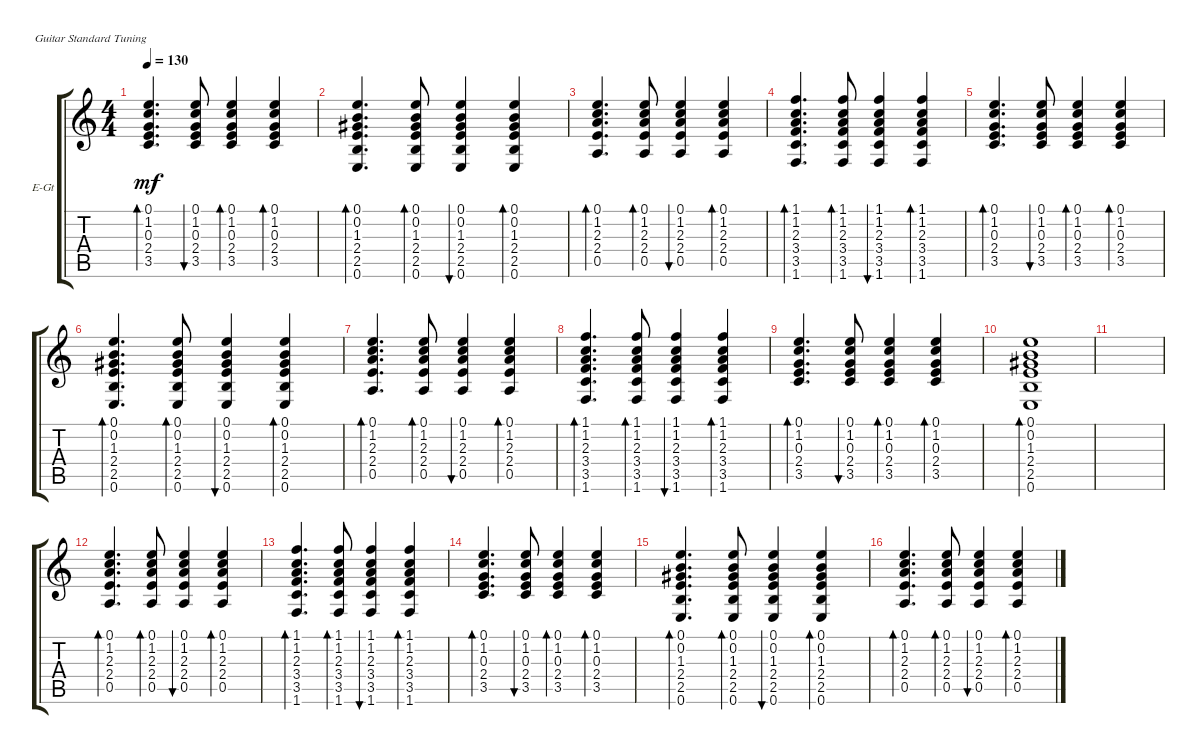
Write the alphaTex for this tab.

\defaultSystemsLayout 4
\bracketExtendMode groupsimilarinstruments
\firstSystemTrackNameOrientation horizontal
\otherSystemsTrackNameOrientation horizontal
\track ("Electric Guitar" "E-Gt") {instrument electricguitarclean}
\staff {score tabs}
\tuning (E4 B3 G3 D3 A2 E2)
\ts (4 4)
\tempo 130
\clef g2
\ks c
(3.5 2.4 0.3 1.2 0.1).4{d bd 112 dy mf} (3.5 2.4 0.3 1.2 0.1).8{bu 111} (3.5 2.4 0.3 1.2 0.1).4{bd 111} (3.5 2.4 0.3 1.2 0.1).4{bd 111} |
(0.6 2.5 2.4 1.3 0.2 0.1).4{d bd 110} (0.6 2.5 2.4 1.3 0.2 0.1).8{bd 109} (0.6 2.5 2.4 1.3 0.2 0.1).4{bu 107} (0.6 2.5 2.4 1.3 0.2 0.1).4{bd 106} |
(0.5 2.4 2.3 1.2 0.1).4{d bd 120} (0.5 2.4 2.3 1.2 0.1).8{bd 119} (0.5 2.4 2.3 1.2 0.1).4{bu 118} (0.5 2.4 2.3 1.2 0.1).4{bd 116} |
(1.6 3.5 3.4 2.3 1.2 1.1).4{d bd 114} (1.6 3.5 3.4 2.3 1.2 1.1).8{bd 114} (1.6 3.5 3.4 2.3 1.2 1.1).4{bu 114} (1.6 3.5 3.4 2.3 1.2 1.1).4{bd 114} |
(3.5 2.4 0.3 1.2 0.1).4{d bd 112} (3.5 2.4 0.3 1.2 0.1).8{bu 111} (3.5 2.4 0.3 1.2 0.1).4{bd 111} (3.5 2.4 0.3 1.2 0.1).4{bd 111} |
(0.6 2.5 2.4 1.3 0.2 0.1).4{d bd 110} (0.6 2.5 2.4 1.3 0.2 0.1).8{bd 109} (0.6 2.5 2.4 1.3 0.2 0.1).4{bu 107} (0.6 2.5 2.4 1.3 0.2 0.1).4{bd 106} |
(0.5 2.4 2.3 1.2 0.1).4{d bd 120} (0.5 2.4 2.3 1.2 0.1).8{bd 119} (0.5 2.4 2.3 1.2 0.1).4{bu 118} (0.5 2.4 2.3 1.2 0.1).4{bd 116} |
(1.6 3.5 3.4 2.3 1.2 1.1).4{d bd 114} (1.6 3.5 3.4 2.3 1.2 1.1).8{bd 114} (1.6 3.5 3.4 2.3 1.2 1.1).4{bu 114} (1.6 3.5 3.4 2.3 1.2 1.1).4{bd 114} |
(3.5 2.4 0.3 1.2 0.1).4{d bd 112} (3.5 2.4 0.3 1.2 0.1).8{bu 111} (3.5 2.4 0.3 1.2 0.1).4{bd 111} (3.5 2.4 0.3 1.2 0.1).4{bd 111} |
(0.6 2.5 2.4 1.3 0.2 0.1).1{bd 110} |
|
(0.5 2.4 2.3 1.2 0.1).4{d bd 120} (0.5 2.4 2.3 1.2 0.1).8{bd 119} (0.5 2.4 2.3 1.2 0.1).4{bu 118} (0.5 2.4 2.3 1.2 0.1).4{bd 116} |
(1.6 3.5 3.4 2.3 1.2 1.1).4{d bd 114} (1.6 3.5 3.4 2.3 1.2 1.1).8{bd 114} (1.6 3.5 3.4 2.3 1.2 1.1).4{bu 114} (1.6 3.5 3.4 2.3 1.2 1.1).4{bd 114} |
(3.5 2.4 0.3 1.2 0.1).4{d bd 112} (3.5 2.4 0.3 1.2 0.1).8{bu 111} (3.5 2.4 0.3 1.2 0.1).4{bd 111} (3.5 2.4 0.3 1.2 0.1).4{bd 111} |
(0.6 2.5 2.4 1.3 0.2 0.1).4{d bd 110} (0.6 2.5 2.4 1.3 0.2 0.1).8{bd 109} (0.6 2.5 2.4 1.3 0.2 0.1).4{bu 107} (0.6 2.5 2.4 1.3 0.2 0.1).4{bd 106} |
(0.5 2.4 2.3 1.2 0.1).4{d bd 120} (0.5 2.4 2.3 1.2 0.1).8{bd 119} (0.5 2.4 2.3 1.2 0.1).4{bu 118} (0.5 2.4 2.3 1.2 0.1).4{bd 116}
